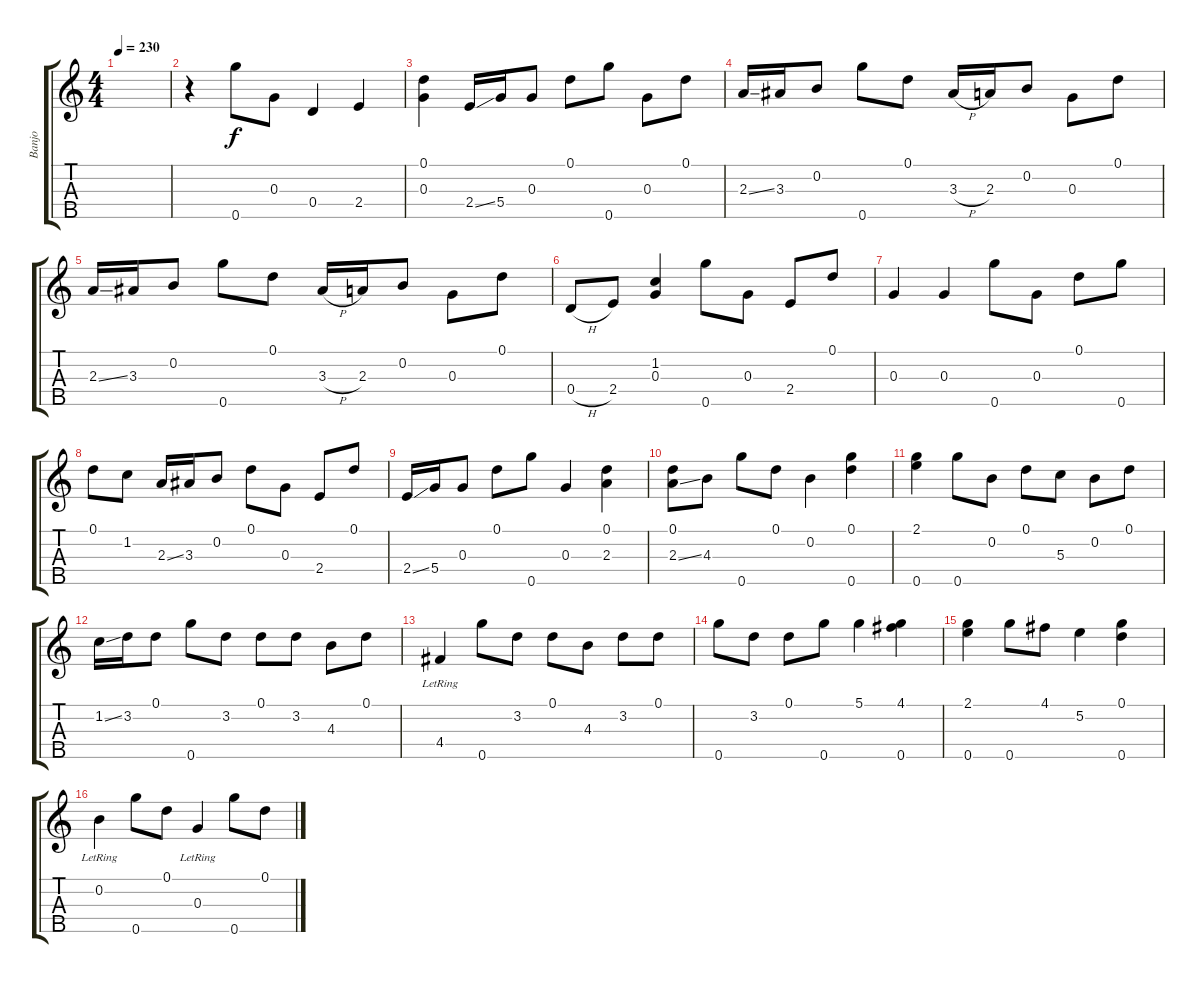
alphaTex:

\track ("Banjo" "Banjo") {instrument banjo}
\staff {score tabs}
\tuning (D4 B3 G3 D3 G4) {hide}
\displaytranspose 12
\ts (4 4)
\tempo 230
\clef g2
\ks c
|
r.4 0.5.8 0.3.8 0.4.4 2.4.4 |
(0.1 0.3).4 2.4{ss}.16 5.4.16 0.3.8 0.1.8 0.5.8 0.3.8 0.1.8 |
2.3{ss}.16 3.3.16 0.2.8 0.5.8 0.1.8 3.3{h}.16 2.3.16 0.2.8 0.3.8 0.1.8 |
2.3{ss}.16 3.3.16 0.2.8 0.5.8 0.1.8 3.3{h}.16 2.3.16 0.2.8 0.3.8 0.1.8 |
0.4{h}.8 2.4.8 (1.2 0.3).4 0.5.8 0.3.8 2.4.8 0.1.8 |
0.3.4 0.3.4 0.5.8 0.3.8 0.1.8 0.5.8 |
0.1.8 1.2.8 2.3{ss}.16 3.3.16 0.2.8 0.1.8 0.3.8 2.4.8 0.1.8 |
2.4{ss}.16 5.4.16 0.3.8 0.1.8 0.5.8 0.3.4 (0.1 2.3).4 |
(0.1 2.3{ss}).8 4.3.8 0.5.8 0.1.8 0.2.4 (0.1 0.5).4 |
(2.1 0.5).4 0.5.8 0.2.8 0.1.8 5.3.8 0.2.8 0.1.8 |
1.2{ss}.16 3.2.16 0.1.8 0.5.8 3.2.8 0.1.8 3.2.8 4.3.8 0.1.8 |
4.4{lr}.4 0.5.8 3.2.8 0.1.8 4.3.8 3.2.8 0.1.8 |
0.5.8 3.2.8 0.1.8 0.5.8 5.1.4 (4.1 0.5).4 |
(2.1 0.5).4 0.5.8 4.1.8 5.2.4 (0.1 0.5).4 |
0.2{lr}.4 0.5.8 0.1.8 0.3{lr}.4 0.5.8 0.1.8
